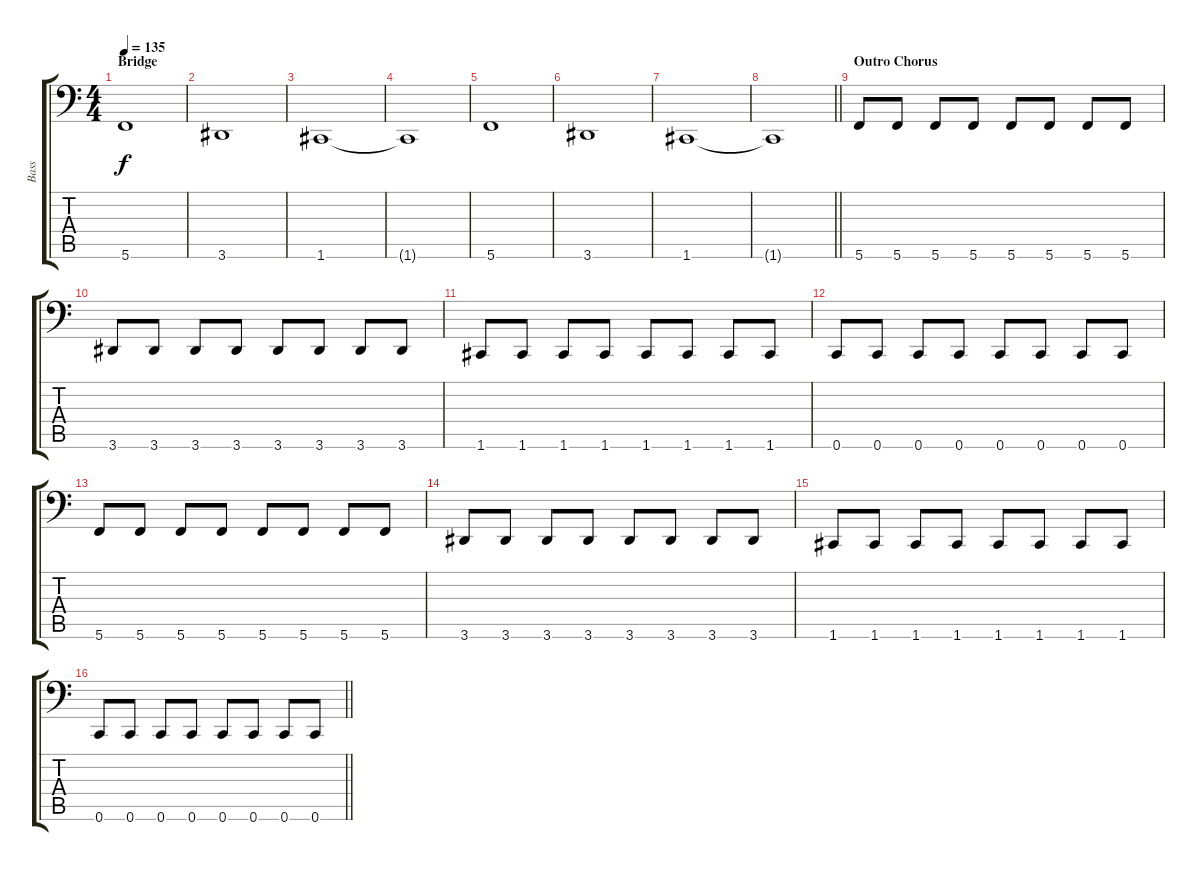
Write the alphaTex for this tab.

\track ("Bass" "Bass") {instrument electricbasspick}
\staff {score tabs}
\tuning (D3 A2 F2 C2 G1 C1) {hide}
\ts (4 4)
\section ("" "Bridge")
\tempo 135
\clef f4
\ks c
5.6.1{dy f} |
3.6.1 |
1.6.1 |
1.6{t}.1 |
5.6.1 |
3.6.1 |
1.6.1 |
\barLineRight lightlight
1.6{t}.1 |
\section ("" "Outro Chorus")
5.6.8 5.6.8 5.6.8 5.6.8 5.6.8 5.6.8 5.6.8 5.6.8 |
3.6.8 3.6.8 3.6.8 3.6.8 3.6.8 3.6.8 3.6.8 3.6.8 |
1.6.8 1.6.8 1.6.8 1.6.8 1.6.8 1.6.8 1.6.8 1.6.8 |
0.6.8 0.6.8 0.6.8 0.6.8 0.6.8 0.6.8 0.6.8 0.6.8 |
5.6.8 5.6.8 5.6.8 5.6.8 5.6.8 5.6.8 5.6.8 5.6.8 |
3.6.8 3.6.8 3.6.8 3.6.8 3.6.8 3.6.8 3.6.8 3.6.8 |
1.6.8 1.6.8 1.6.8 1.6.8 1.6.8 1.6.8 1.6.8 1.6.8 |
\barLineRight lightlight
0.6.8 0.6.8 0.6.8 0.6.8 0.6.8 0.6.8 0.6.8 0.6.8
